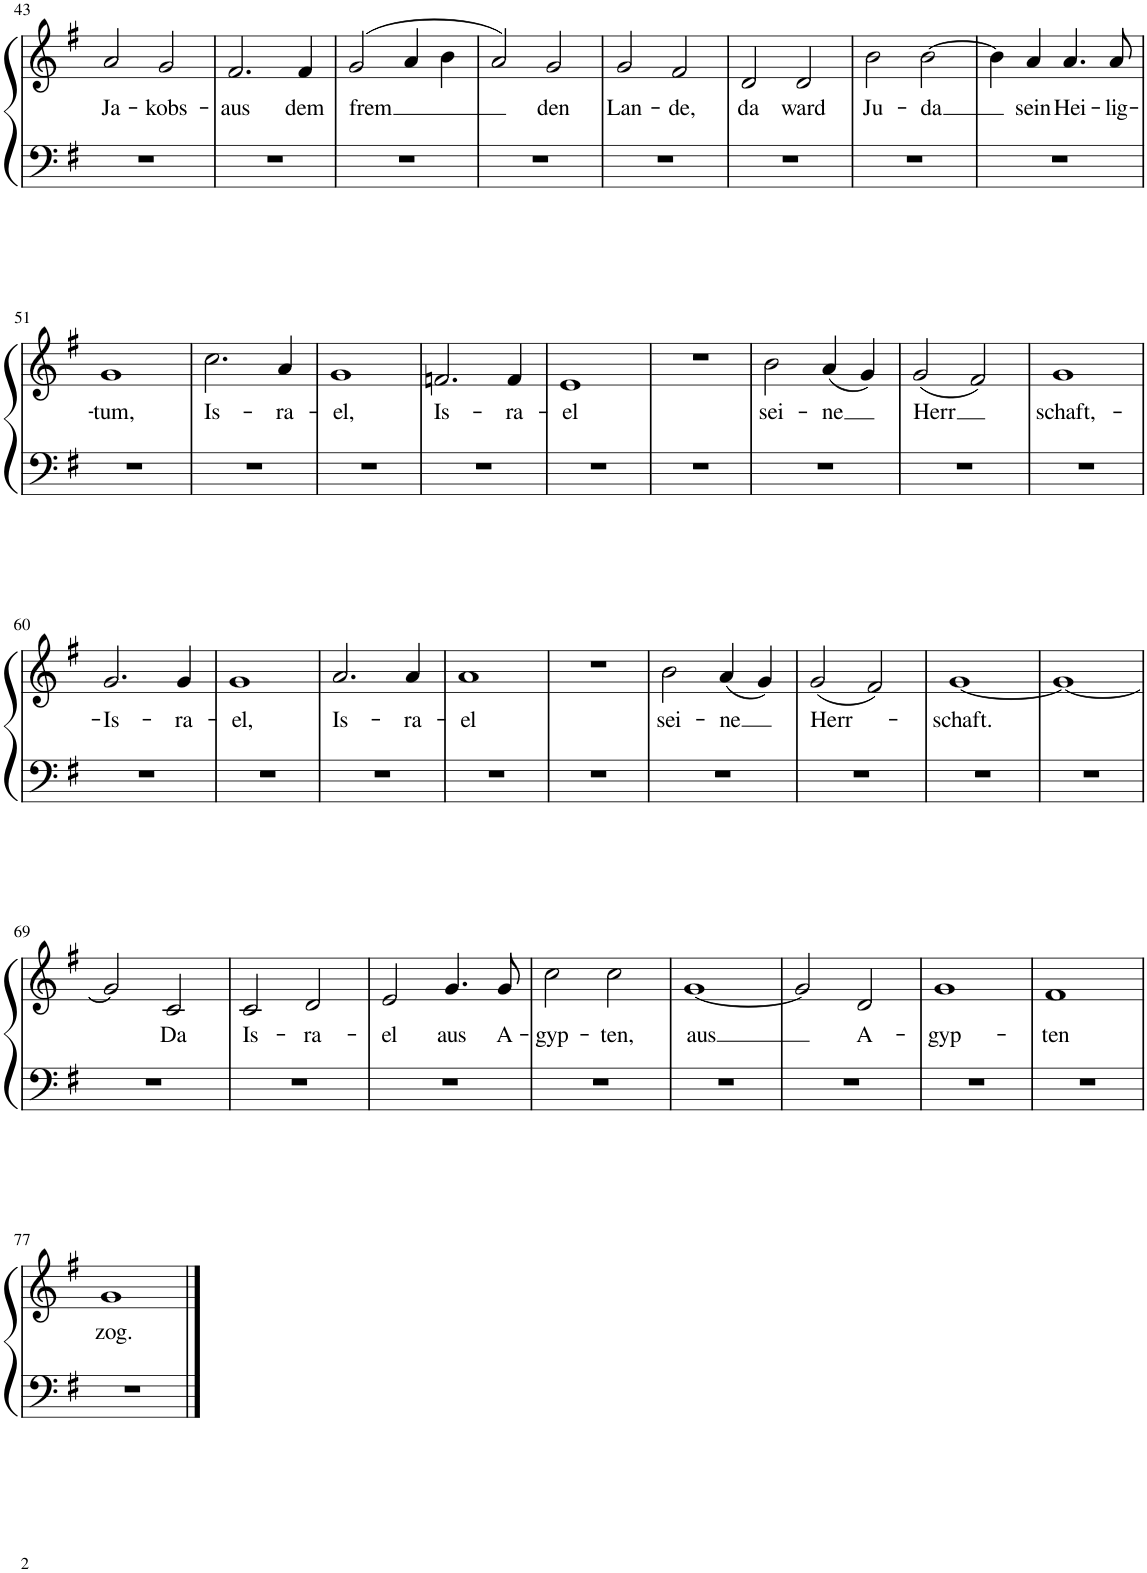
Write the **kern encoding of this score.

**kern	**kern	**text
*part1	*part1	*part1
*staff2	*staff1	*staff1
*I"Piano	*	*
*I'Pno.	*	*
!!LO:PB:g=z
*clefF4	*clefG2	*
*k[f#]	*k[f#]	*
*M2/2	*M2/2	*
*met(c|)	*met(c|)	*
=43	=43	=43
!	!	!LO:LY:b
1r	2a/	Ja-
!	!	!LO:LY:b
.	2g/	-kobs-
=44	=44	=44
!	!	!LO:LY:b
1r	2.f#/	-aus
!	!	!LO:LY:b
.	4f#/	dem
=45	=45	=45
!	!	!LO:LY:b
1r	(2g/	frem
.	4a/	.
.	4b\	.
=46	=46	=46
1r	2a/)	.
!	!	!LO:LY:b
.	2g/	den
=47	=47	=47
!	!	!LO:LY:b
1r	2g/	Lan-
!	!	!LO:LY:b
.	2f#/	-de,
=48	=48	=48
!	!	!LO:LY:b
1r	2d/	da
!	!	!LO:LY:b
.	2d/	ward
=49	=49	=49
!	!	!LO:LY:b
1r	2b\	Ju-
!	!	!LO:LY:b
.	[2b\	-da
=50	=50	=50
1r	4b\]	.
!	!	!LO:LY:b
.	4a/	sein
!	!	!LO:LY:b
.	4.a/	Hei-
!	!	!LO:LY:b
.	8a/	-lig-
!!LO:LB:g=z
=51	=51	=51
!	!	!LO:LY:b
1r	1g	-tum,
=52	=52	=52
!	!	!LO:LY:b
1r	2.cc\	Is-
!	!	!LO:LY:b
.	4a/	-ra-
=53	=53	=53
!	!	!LO:LY:b
1r	1g	-el,
=54	=54	=54
!	!	!LO:LY:b
1r	2.fn/	Is-
!	!	!LO:LY:b
.	4f/	-ra-
=55	=55	=55
!	!	!LO:LY:b
1r	1e	-el
=56	=56	=56
1r	1r	.
=57	=57	=57
!	!	!LO:LY:b
1r	2b\	sei-
!	!	!LO:LY:b
.	(4a/	-ne
.	4g/)	.
=58	=58	=58
!	!	!LO:LY:b
1r	(2g/	-Herr
.	2f#/)	.
=59	=59	=59
!	!	!LO:LY:b
1r	1g	schaft,-
!!LO:LB:g=z
=60	=60	=60
!	!	!LO:LY:b
1r	2.g/	-Is-
!	!	!LO:LY:b
.	4g/	-ra-
=61	=61	=61
!	!	!LO:LY:b
1r	1g	-el,
=62	=62	=62
!	!	!LO:LY:b
1r	2.a/	Is-
!	!	!LO:LY:b
.	4a/	-ra-
=63	=63	=63
!	!	!LO:LY:b
1r	1a	-el
=64	=64	=64
1r	1r	.
=65	=65	=65
!	!	!LO:LY:b
1r	2b\	sei-
!	!	!LO:LY:b
.	(4a/	-ne
.	4g/)	.
=66	=66	=66
!	!	!LO:LY:b
1r	(2g/	Herr-
.	2f#/)	.
=67	=67	=67
!	!	!LO:LY:b
1r	[1g	-schaft.
=68	=68	=68
1r	1g_	.
!!LO:LB:g=z
=69	=69	=69
1r	2g/]	.
!	!	!LO:LY:b
.	2c/	Da
=70	=70	=70
!	!	!LO:LY:b
1r	2c/	Is-
!	!	!LO:LY:b
.	2d/	-ra-
=71	=71	=71
!	!	!LO:LY:b
1r	2e/	-el
!	!	!LO:LY:b
.	4.g/	aus
!	!	!LO:LY:b
.	8g/	A-
=72	=72	=72
!	!	!LO:LY:b
1r	2cc\	-gyp-
!	!	!LO:LY:b
.	2cc\	-ten,
=73	=73	=73
!	!	!LO:LY:b
1r	[1g	aus
=74	=74	=74
1r	2g/]	.
!	!	!LO:LY:b
.	2d/	A-
=75	=75	=75
!	!	!LO:LY:b
1r	1g	-gyp-
=76	=76	=76
!	!	!LO:LY:b
1r	1f#	-ten
!!LO:LB:g=z
=77	=77	=77
!	!	!LO:LY:b
1r	1g	zog.
==	==	==
*-	*-	*-
